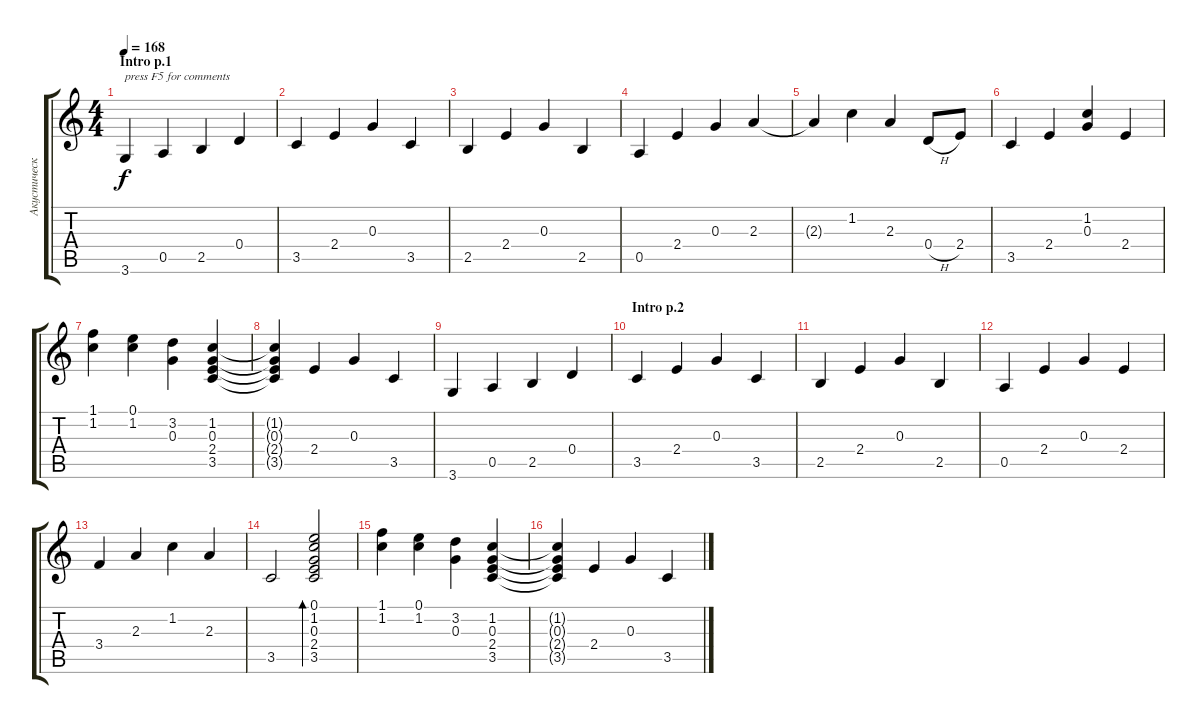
\track ("Акустическая гитара" "Акустическ") {instrument acousticguitarsteel}
\staff {score tabs}
\tuning (E4 B3 G3 D3 A2 E2) {hide}
\ts (4 4)
\section ("" "Intro p.1")
\tempo 168
\clef g2
\ks c
3.6.4{txt "press F5 for comments" dy f instrument acousticguitarsteel} 0.5.4 2.5.4 0.4.4 |
3.5.4 2.4.4 0.3.4 3.5.4 |
2.5.4 2.4.4 0.3.4 2.5.4 |
0.5.4 2.4.4 0.3.4 2.3.4 |
2.3{t}.4 1.2.4 2.3.4 0.4{h}.8 2.4.8 |
3.5.4 2.4.4 (1.2 0.3).4 2.4.4 |
(1.1 1.2).4 (0.1 1.2).4 (3.2 0.3).4 (1.2 0.3 2.4 3.5).4 |
(1.2{t} 0.3{t} 2.4{t} 3.5{t}).4 2.4.4 0.3.4 3.5.4 |
3.6.4 0.5.4 2.5.4 0.4.4 |
\section ("" "Intro p.2")
3.5.4 2.4.4 0.3.4 3.5.4 |
2.5.4 2.4.4 0.3.4 2.5.4 |
0.5.4 2.4.4 0.3.4 2.4.4 |
3.4.4 2.3.4 1.2.4 2.3.4 |
3.5.2 (0.1 1.2 0.3 2.4 3.5).2{bd 240} |
(1.1 1.2).4 (0.1 1.2).4 (3.2 0.3).4 (1.2 0.3 2.4 3.5).4 |
(1.2{t} 0.3{t} 2.4{t} 3.5{t}).4 2.4.4 0.3.4 3.5.4
